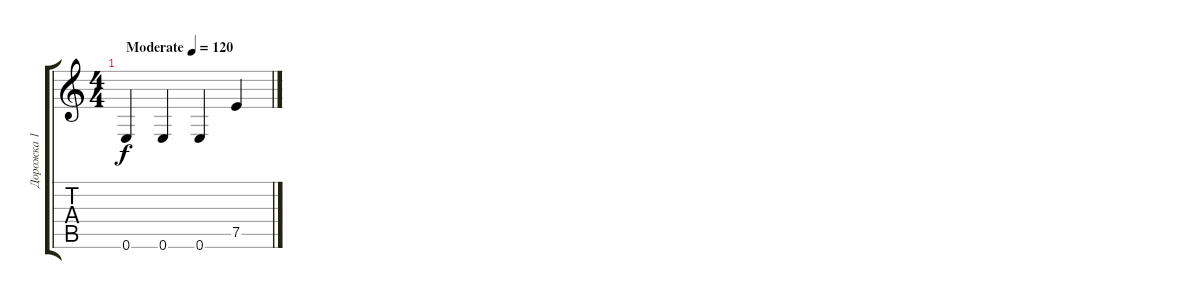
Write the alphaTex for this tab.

\track ("Дорожка 1" "Дорожка 1") {instrument acousticguitarsteel}
\staff {score tabs}
\tuning (E4 B3 G3 D3 A2 E2) {hide}
\ts (4 4)
\tempo (120 "Moderate")
\clef g2
\ks c
0.6.4{dy f instrument acousticguitarsteel} 0.6.4 0.6.4 7.5.4
